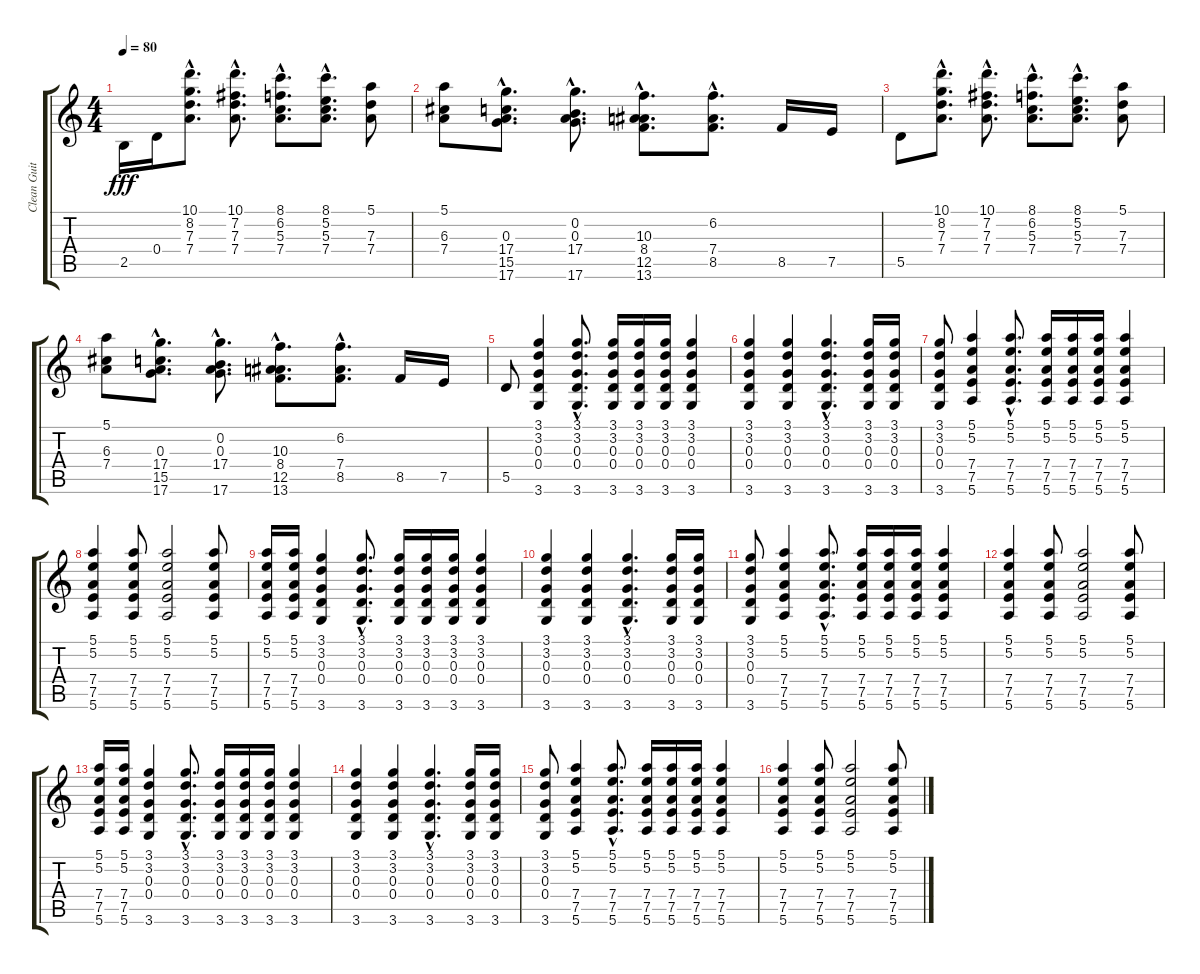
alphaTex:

\track ("Clean Guitar        " "Clean Guit") {instrument acousticguitarsteel}
\staff {score tabs}
\tuning (E4 B3 G3 D3 A2 E2) {hide}
\ts (4 4)
\tempo 80
\clef g2
\ks c
2.5.16{dy fff} 0.4.16 (10.1{hac} 8.2{hac} 7.3{hac} 7.4{hac}).8{d} (10.1{hac} 7.2{hac} 7.3{hac} 7.4{hac}).8{d} (8.1{hac} 6.2{hac} 5.3{hac} 7.4{hac}).8{d} (8.1{hac} 5.2{hac} 5.3{hac} 7.4{hac}).8{d} (5.1 7.3 7.4).8 |
(5.1 6.3 7.4).8 (0.3{hac} 17.4{hac} 15.5{hac} 17.6{hac}).8{d} (0.2{hac} 0.3{hac} 17.4{hac} 17.6{hac}).8{d} (10.3{hac} 8.4{hac} 12.5{hac} 13.6{hac}).8{d} (6.2{hac} 7.4 8.5{hac}).8{d} 8.5.16 7.5.16 |
5.5.8 (10.1{hac} 8.2{hac} 7.3{hac} 7.4{hac}).8{d} (10.1{hac} 7.2{hac} 7.3{hac} 7.4{hac}).8{d} (8.1{hac} 6.2{hac} 5.3{hac} 7.4{hac}).8{d} (8.1{hac} 5.2{hac} 5.3{hac} 7.4{hac}).8{d} (5.1 7.3 7.4).8 |
(5.1 6.3 7.4).8 (0.3{hac} 17.4{hac} 15.5{hac} 17.6{hac}).8{d} (0.2{hac} 0.3{hac} 17.4{hac} 17.6{hac}).8{d} (10.3{hac} 8.4{hac} 12.5{hac} 13.6{hac}).8{d} (6.2{hac} 7.4 8.5{hac}).8{d} 8.5.16 7.5.16 |
5.5.8 (3.1 3.2 0.3 0.4 3.6).4 (3.1{hac} 3.2 0.3{hac} 0.4{hac} 3.6{hac}).8{d} (3.1 3.2 0.3 0.4 3.6).16 (3.1 3.2 0.3 0.4 3.6).16 (3.1 3.2 0.3 0.4 3.6).16 (3.1 3.2 0.3 0.4 3.6).4 |
(3.1 3.2 0.3 0.4 3.6).4 (3.1 3.2 0.3 0.4 3.6).4 (3.1{hac} 3.2 0.3{hac} 0.4{hac} 3.6{hac}).4{d} (3.1 3.2 0.3 0.4 3.6).16 (3.1 3.2 0.3 0.4 3.6).16 |
(3.1 3.2 0.3 0.4 3.6).8 (5.1 5.2 7.4 7.5 5.6).4 (5.1{hac} 5.2 7.4{hac} 7.5{hac} 5.6{hac}).8{d} (5.1 5.2 7.4 7.5 5.6).16 (5.1 5.2 7.4 7.5 5.6).16 (5.1 5.2 7.4 7.5 5.6).16 (5.1 5.2 7.4 7.5 5.6).4 |
(5.1 5.2 7.4 7.5 5.6).4 (5.1 5.2 7.4 7.5 5.6).8 (5.1 5.2 7.4 7.5 5.6).2 (5.1 5.2 7.4 7.5 5.6).8 |
(5.1 5.2 7.4 7.5 5.6).16 (5.1 5.2 7.4 7.5 5.6).16 (3.1 3.2 0.3 0.4 3.6).4 (3.1{hac} 3.2 0.3{hac} 0.4{hac} 3.6{hac}).8{d} (3.1 3.2 0.3 0.4 3.6).16 (3.1 3.2 0.3 0.4 3.6).16 (3.1 3.2 0.3 0.4 3.6).16 (3.1 3.2 0.3 0.4 3.6).4 |
(3.1 3.2 0.3 0.4 3.6).4 (3.1 3.2 0.3 0.4 3.6).4 (3.1{hac} 3.2 0.3{hac} 0.4{hac} 3.6{hac}).4{d} (3.1 3.2 0.3 0.4 3.6).16 (3.1 3.2 0.3 0.4 3.6).16 |
(3.1 3.2 0.3 0.4 3.6).8 (5.1 5.2 7.4 7.5 5.6).4 (5.1{hac} 5.2 7.4{hac} 7.5{hac} 5.6{hac}).8{d} (5.1 5.2 7.4 7.5 5.6).16 (5.1 5.2 7.4 7.5 5.6).16 (5.1 5.2 7.4 7.5 5.6).16 (5.1 5.2 7.4 7.5 5.6).4 |
(5.1 5.2 7.4 7.5 5.6).4 (5.1 5.2 7.4 7.5 5.6).8 (5.1 5.2 7.4 7.5 5.6).2 (5.1 5.2 7.4 7.5 5.6).8 |
(5.1 5.2 7.4 7.5 5.6).16 (5.1 5.2 7.4 7.5 5.6).16 (3.1 3.2 0.3 0.4 3.6).4 (3.1{hac} 3.2 0.3{hac} 0.4{hac} 3.6{hac}).8{d} (3.1 3.2 0.3 0.4 3.6).16 (3.1 3.2 0.3 0.4 3.6).16 (3.1 3.2 0.3 0.4 3.6).16 (3.1 3.2 0.3 0.4 3.6).4 |
(3.1 3.2 0.3 0.4 3.6).4 (3.1 3.2 0.3 0.4 3.6).4 (3.1{hac} 3.2 0.3{hac} 0.4{hac} 3.6{hac}).4{d} (3.1 3.2 0.3 0.4 3.6).16 (3.1 3.2 0.3 0.4 3.6).16 |
(3.1 3.2 0.3 0.4 3.6).8 (5.1 5.2 7.4 7.5 5.6).4 (5.1{hac} 5.2 7.4{hac} 7.5{hac} 5.6{hac}).8{d} (5.1 5.2 7.4 7.5 5.6).16 (5.1 5.2 7.4 7.5 5.6).16 (5.1 5.2 7.4 7.5 5.6).16 (5.1 5.2 7.4 7.5 5.6).4 |
(5.1 5.2 7.4 7.5 5.6).4 (5.1 5.2 7.4 7.5 5.6).8 (5.1 5.2 7.4 7.5 5.6).2 (5.1 5.2 7.4 7.5 5.6).8
